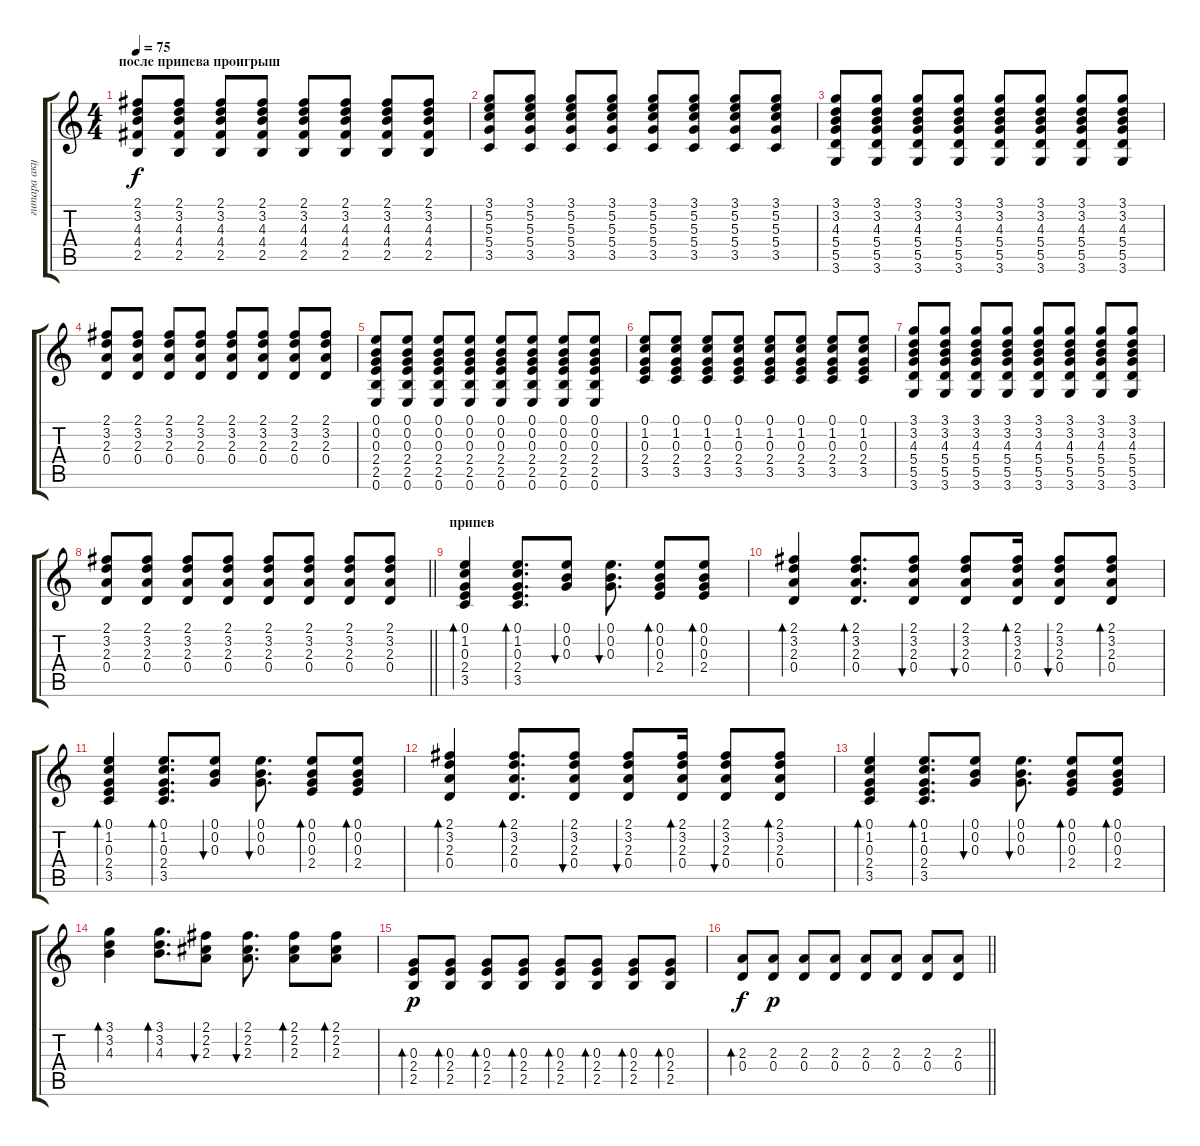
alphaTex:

\track ("гитара акустика" "гитара аку") {instrument acousticguitarsteel}
\staff {score tabs}
\tuning (E4 B3 G3 D3 A2 E2) {hide}
\ts (4 4)
\section ("" "после припева проигрыш")
\tempo 75
\clef g2
\ks c
(2.1 3.2 4.3 4.4 2.5).8{dy f} (2.1 3.2 4.3 4.4 2.5).8 (2.1 3.2 4.3 4.4 2.5).8 (2.1 3.2 4.3 4.4 2.5).8 (2.1 3.2 4.3 4.4 2.5).8 (2.1 3.2 4.3 4.4 2.5).8 (2.1 3.2 4.3 4.4 2.5).8 (2.1 3.2 4.3 4.4 2.5).8 |
(3.1 5.2 5.3 5.4 3.5).8 (3.1 5.2 5.3 5.4 3.5).8 (3.1 5.2 5.3 5.4 3.5).8 (3.1 5.2 5.3 5.4 3.5).8 (3.1 5.2 5.3 5.4 3.5).8 (3.1 5.2 5.3 5.4 3.5).8 (3.1 5.2 5.3 5.4 3.5).8 (3.1 5.2 5.3 5.4 3.5).8 |
(3.1 3.2 4.3 5.4 5.5 3.6).8 (3.1 3.2 4.3 5.4 5.5 3.6).8 (3.1 3.2 4.3 5.4 5.5 3.6).8 (3.1 3.2 4.3 5.4 5.5 3.6).8 (3.1 3.2 4.3 5.4 5.5 3.6).8 (3.1 3.2 4.3 5.4 5.5 3.6).8 (3.1 3.2 4.3 5.4 5.5 3.6).8 (3.1 3.2 4.3 5.4 5.5 3.6).8 |
(2.1 3.2 2.3 0.4).8 (2.1 3.2 2.3 0.4).8 (2.1 3.2 2.3 0.4).8 (2.1 3.2 2.3 0.4).8 (2.1 3.2 2.3 0.4).8 (2.1 3.2 2.3 0.4).8 (2.1 3.2 2.3 0.4).8 (2.1 3.2 2.3 0.4).8 |
(0.1 0.2 0.3 2.4 2.5 0.6).8 (0.1 0.2 0.3 2.4 2.5 0.6).8 (0.1 0.2 0.3 2.4 2.5 0.6).8 (0.1 0.2 0.3 2.4 2.5 0.6).8 (0.1 0.2 0.3 2.4 2.5 0.6).8 (0.1 0.2 0.3 2.4 2.5 0.6).8 (0.1 0.2 0.3 2.4 2.5 0.6).8 (0.1 0.2 0.3 2.4 2.5 0.6).8 |
(0.1 1.2 0.3 2.4 3.5).8 (0.1 1.2 0.3 2.4 3.5).8 (0.1 1.2 0.3 2.4 3.5).8 (0.1 1.2 0.3 2.4 3.5).8 (0.1 1.2 0.3 2.4 3.5).8 (0.1 1.2 0.3 2.4 3.5).8 (0.1 1.2 0.3 2.4 3.5).8 (0.1 1.2 0.3 2.4 3.5).8 |
(3.1 3.2 4.3 5.4 5.5 3.6).8 (3.1 3.2 4.3 5.4 5.5 3.6).8 (3.1 3.2 4.3 5.4 5.5 3.6).8 (3.1 3.2 4.3 5.4 5.5 3.6).8 (3.1 3.2 4.3 5.4 5.5 3.6).8 (3.1 3.2 4.3 5.4 5.5 3.6).8 (3.1 3.2 4.3 5.4 5.5 3.6).8 (3.1 3.2 4.3 5.4 5.5 3.6).8 |
\barLineRight lightlight
(2.1 3.2 2.3 0.4).8 (2.1 3.2 2.3 0.4).8 (2.1 3.2 2.3 0.4).8 (2.1 3.2 2.3 0.4).8 (2.1 3.2 2.3 0.4).8 (2.1 3.2 2.3 0.4).8 (2.1 3.2 2.3 0.4).8 (2.1 3.2 2.3 0.4).8 |
\section ("" "припев")
(0.1 1.2 0.3 2.4 3.5).4{bd 30} (0.1 1.2 0.3 2.4 3.5).8{d bd 30} (0.1 0.2 0.3).8{bu 30} (0.1 0.2 0.3).8{d bu 30} (0.1 0.2 0.3 2.4).8{bd 30} (0.1 0.2 0.3 2.4).8{bd 30} |
(2.1 3.2 2.3 0.4).4{bd 30} (2.1 3.2 2.3 0.4).8{d bd 30} (2.1 3.2 2.3 0.4).8{bu 30} (2.1 3.2 2.3 0.4).8{bu 30} (2.1 3.2 2.3 0.4).16{bd 30} (2.1 3.2 2.3 0.4).8{bu 30} (2.1 3.2 2.3 0.4).8{bd 30} |
(0.1 1.2 0.3 2.4 3.5).4{bd 30} (0.1 1.2 0.3 2.4 3.5).8{d bd 30} (0.1 0.2 0.3).8{bu 30} (0.1 0.2 0.3).8{d bu 30} (0.1 0.2 0.3 2.4).8{bd 30} (0.1 0.2 0.3 2.4).8{bd 30} |
(2.1 3.2 2.3 0.4).4{bd 30} (2.1 3.2 2.3 0.4).8{d bd 30} (2.1 3.2 2.3 0.4).8{bu 30} (2.1 3.2 2.3 0.4).8{bu 30} (2.1 3.2 2.3 0.4).16{bd 30} (2.1 3.2 2.3 0.4).8{bu 30} (2.1 3.2 2.3 0.4).8{bd 30} |
(0.1 1.2 0.3 2.4 3.5).4{bd 30} (0.1 1.2 0.3 2.4 3.5).8{d bd 30} (0.1 0.2 0.3).8{bu 30} (0.1 0.2 0.3).8{d bu 30} (0.1 0.2 0.3 2.4).8{bd 30} (0.1 0.2 0.3 2.4).8{bd 30} |
(3.1 3.2 4.3).4{bd 30} (3.1 3.2 4.3).8{d bd 30} (2.1 2.2 2.3).8{bu 30} (2.1 2.2 2.3).8{d bu 30} (2.1 2.2 2.3).8{bd 30} (2.1 2.2 2.3).8{bd 30} |
(0.3 2.4 2.5).8{bd 60 dy p} (0.3 2.4 2.5).8{bd 60} (0.3 2.4 2.5).8{bd 60} (0.3 2.4 2.5).8{bd 60} (0.3 2.4 2.5).8{bd 60} (0.3 2.4 2.5).8{bd 60} (0.3 2.4 2.5).8{bd 60} (0.3 2.4 2.5).8{bd 60} |
\barLineRight lightlight
(2.3 0.4).8{bd 480 dy f} (2.3 0.4).8{dy p} (2.3 0.4).8 (2.3 0.4).8 (2.3 0.4).8 (2.3 0.4).8 (2.3 0.4).8 (2.3 0.4).8
